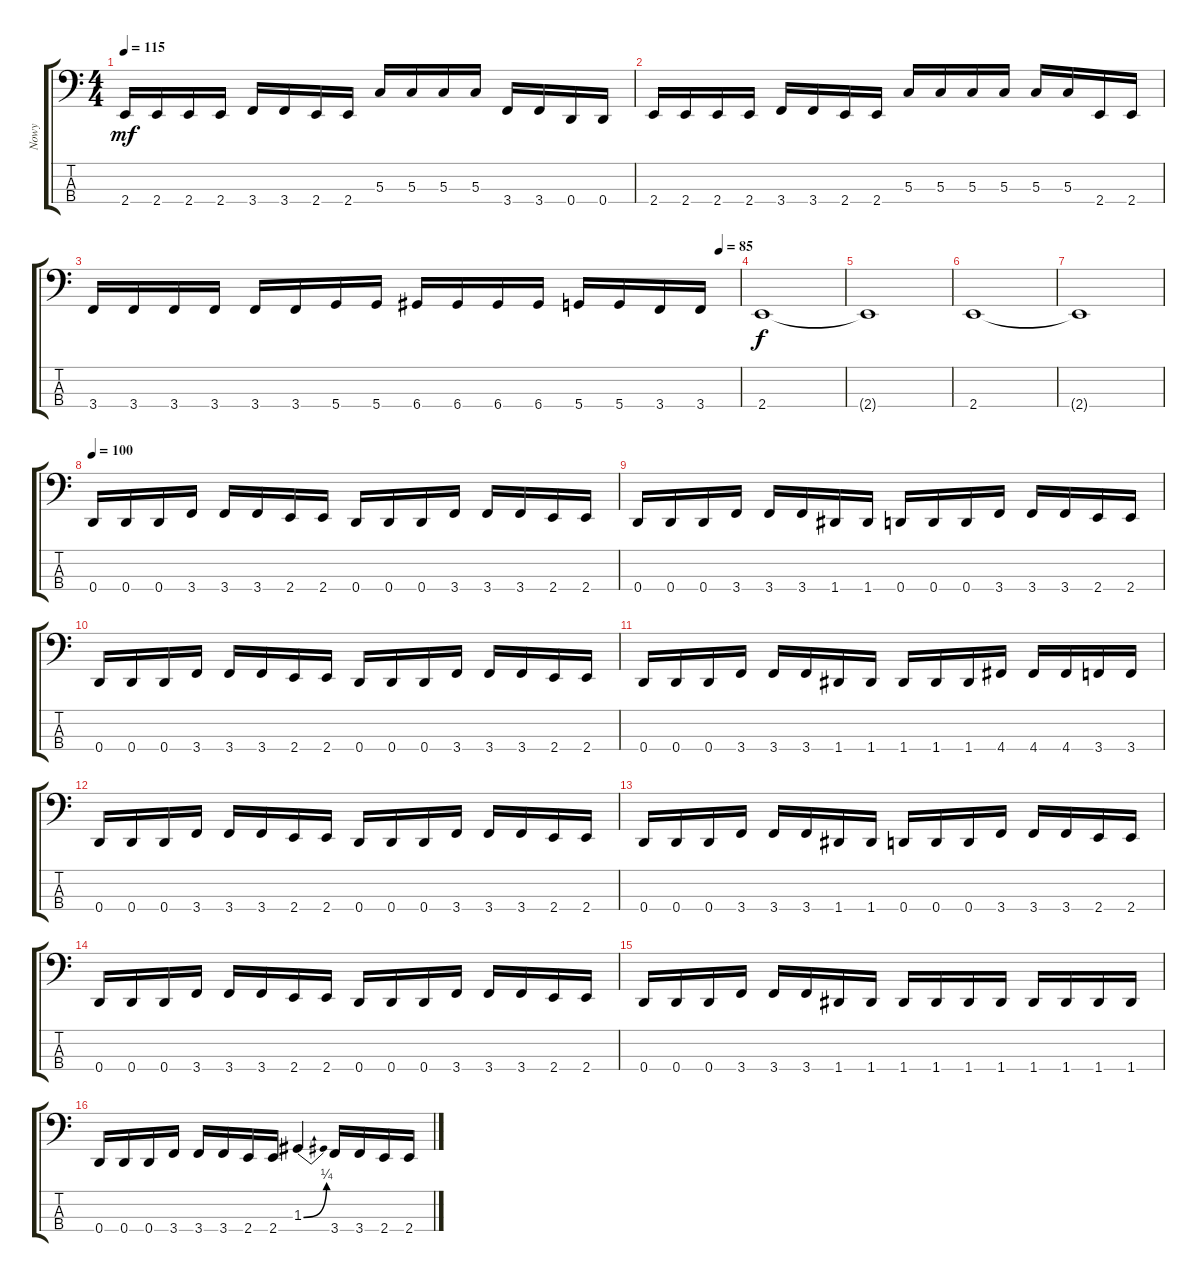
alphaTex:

\track ("Nowy" "Nowy") {instrument electricbassfinger}
\staff {score tabs}
\tuning (F2 C2 G1 D1) {hide}
\ts (4 4)
\tempo 115
\clef f4
\ks c
2.4.16{dy mf} 2.4.16 2.4.16 2.4.16 3.4.16 3.4.16 2.4.16 2.4.16 5.3.16 5.3.16 5.3.16 5.3.16 3.4.16 3.4.16 0.4.16 0.4.16 |
2.4.16 2.4.16 2.4.16 2.4.16 3.4.16 3.4.16 2.4.16 2.4.16 5.3.16 5.3.16 5.3.16 5.3.16 5.3.16 5.3.16 2.4.16 2.4.16 |
\tempo (85 0.96875)
3.4.16 3.4.16 3.4.16 3.4.16 3.4.16 3.4.16 5.4.16 5.4.16 6.4.16 6.4.16 6.4.16 6.4.16 5.4.16 5.4.16 3.4.16 3.4.16 |
2.4.1{dy f} |
2.4{t}.1 |
2.4.1 |
2.4{t}.1 |
\tempo 100
0.4.16 0.4.16 0.4.16 3.4.16 3.4.16 3.4.16 2.4.16 2.4.16 0.4.16 0.4.16 0.4.16 3.4.16 3.4.16 3.4.16 2.4.16 2.4.16 |
0.4.16 0.4.16 0.4.16 3.4.16 3.4.16 3.4.16 1.4.16 1.4.16 0.4.16 0.4.16 0.4.16 3.4.16 3.4.16 3.4.16 2.4.16 2.4.16 |
0.4.16 0.4.16 0.4.16 3.4.16 3.4.16 3.4.16 2.4.16 2.4.16 0.4.16 0.4.16 0.4.16 3.4.16 3.4.16 3.4.16 2.4.16 2.4.16 |
0.4.16 0.4.16 0.4.16 3.4.16 3.4.16 3.4.16 1.4.16 1.4.16 1.4.16 1.4.16 1.4.16 4.4.16 4.4.16 4.4.16 3.4.16 3.4.16 |
0.4.16 0.4.16 0.4.16 3.4.16 3.4.16 3.4.16 2.4.16 2.4.16 0.4.16 0.4.16 0.4.16 3.4.16 3.4.16 3.4.16 2.4.16 2.4.16 |
0.4.16 0.4.16 0.4.16 3.4.16 3.4.16 3.4.16 1.4.16 1.4.16 0.4.16 0.4.16 0.4.16 3.4.16 3.4.16 3.4.16 2.4.16 2.4.16 |
0.4.16 0.4.16 0.4.16 3.4.16 3.4.16 3.4.16 2.4.16 2.4.16 0.4.16 0.4.16 0.4.16 3.4.16 3.4.16 3.4.16 2.4.16 2.4.16 |
0.4.16 0.4.16 0.4.16 3.4.16 3.4.16 3.4.16 1.4.16 1.4.16 1.4.16 1.4.16 1.4.16 1.4.16 1.4.16 1.4.16 1.4.16 1.4.16 |
0.4.16 0.4.16 0.4.16 3.4.16 3.4.16 3.4.16 2.4.16 2.4.16 1.3{be (bend 0 0 60 1)}.4 3.4.16 3.4.16 2.4.16 2.4.16
